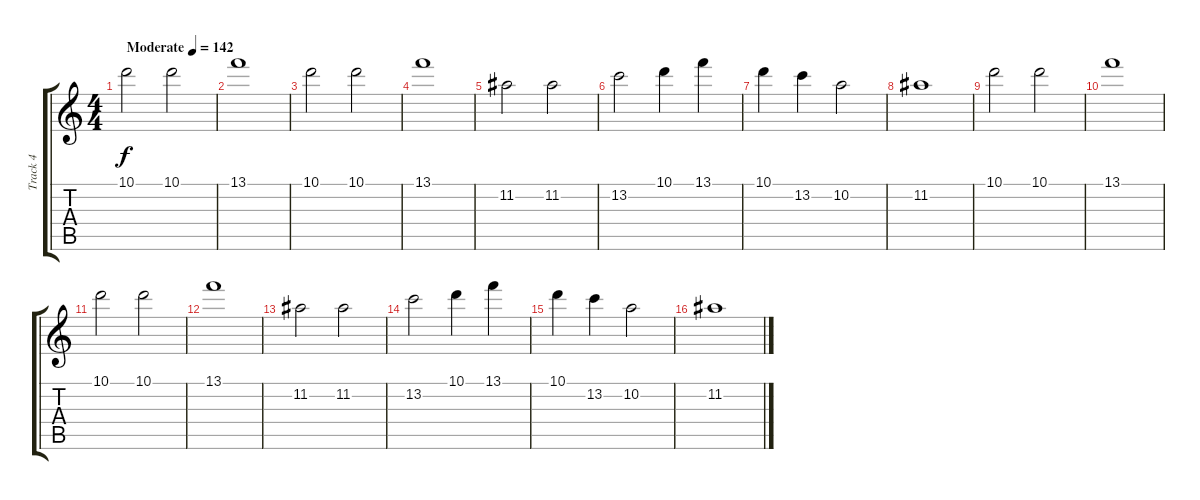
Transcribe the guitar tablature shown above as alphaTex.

\track ("Track 4" "Track 4") {instrument electricguitarjazz}
\staff {score tabs}
\tuning (E4 B3 G3 D3 A2 E2) {hide}
\ts (4 4)
\tempo (142 "Moderate")
\clef g2
\ks c
10.1.2{dy f instrument electricguitarjazz} 10.1.2 |
13.1.1 |
10.1.2 10.1.2 |
13.1.1 |
11.2.2 11.2.2 |
13.2.2 10.1.4 13.1.4 |
10.1.4 13.2.4 10.2.2 |
11.2.1 |
10.1.2 10.1.2 |
13.1.1 |
10.1.2 10.1.2 |
13.1.1 |
11.2.2 11.2.2 |
13.2.2 10.1.4 13.1.4 |
10.1.4 13.2.4 10.2.2 |
11.2.1
